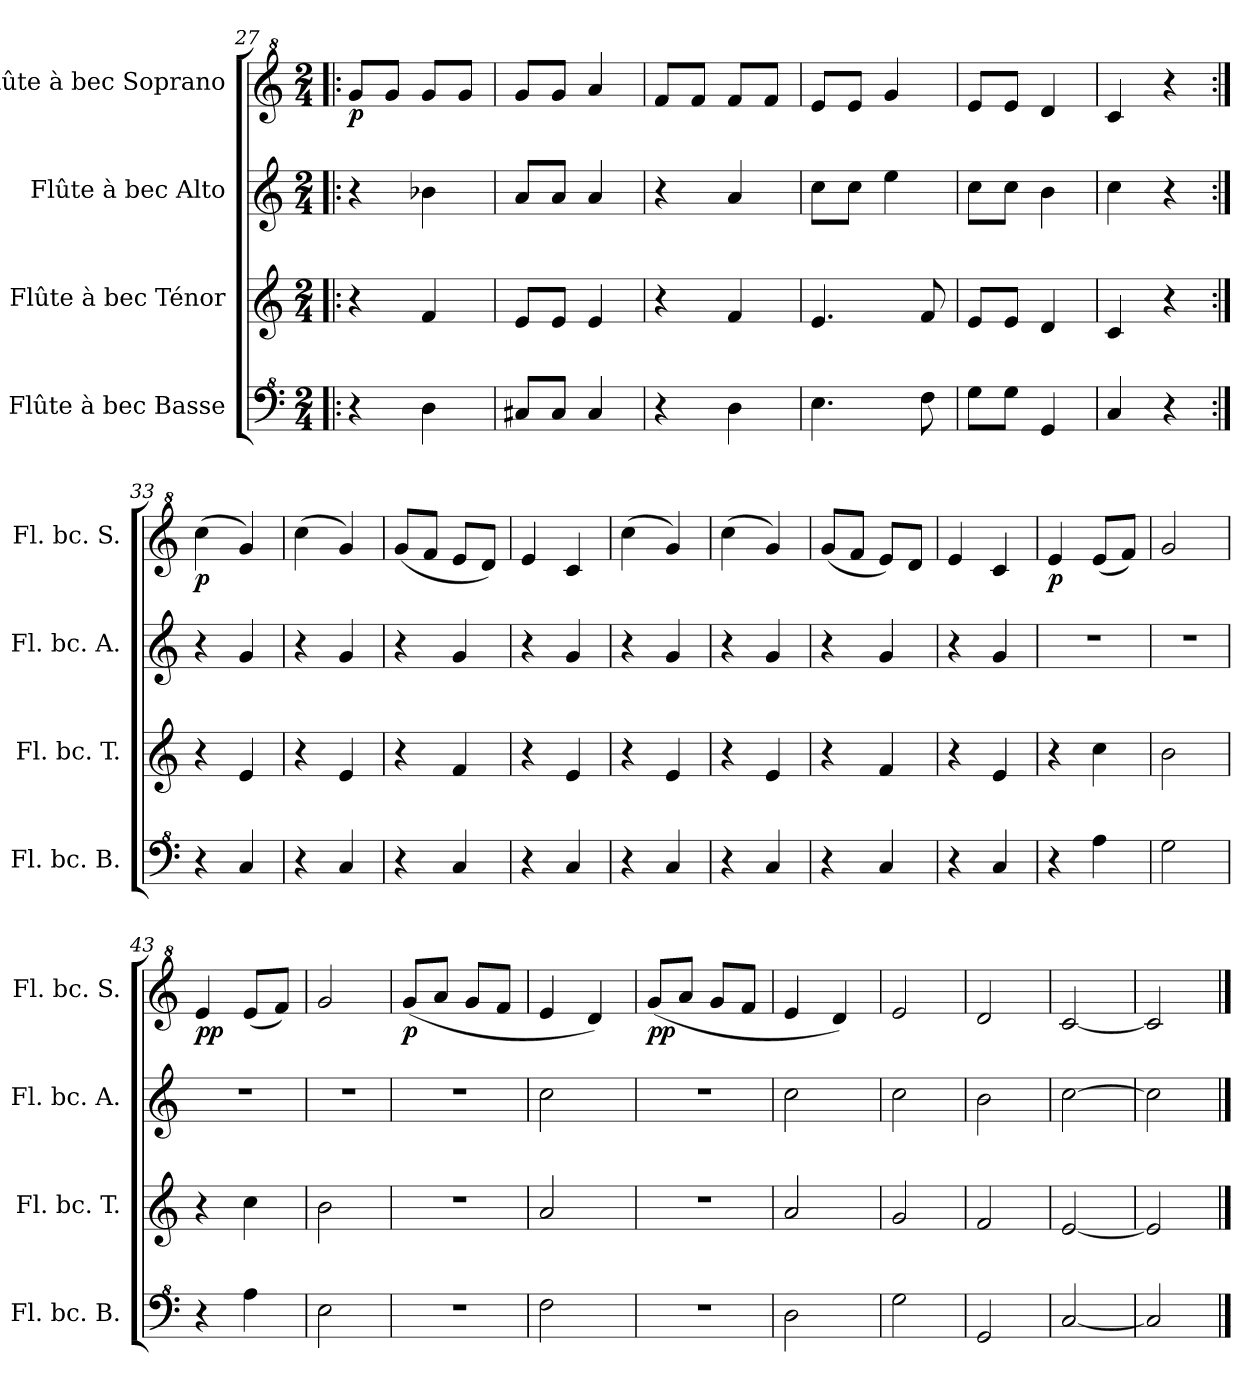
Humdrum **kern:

**kern	**kern	**kern	**kern	**dynam
*part4	*part3	*part2	*part1	*part1
*staff4	*staff3	*staff2	*staff1	*staff1
*I"Flûte à bec Basse	*I"Flûte à bec Ténor	*I"Flûte à bec Alto	*I"Flûte à bec Soprano	*
*I'Fl. bc. B.	*I'Fl. bc. T.	*I'Fl. bc. A.	*I'Fl. bc. S.	*
*clefF^4	*clefG2	*clefG2	*clefG^2	*
*k[]	*k[]	*k[]	*k[]	*
*M2/4	*M2/4	*M2/4	*M2/4	*
=27!|:	=27!|:	=27!|:	=27!|:	=27!|:
!	!	!	!	!LO:DY:b
4r	4r	4r	8gg/L	p
.	.	.	8gg/J	.
4d\	4f/	4b-X\	8gg/L	.
.	.	.	8gg/J	.
=28	=28	=28	=28	=28
8c#X/L	8e/L	8a/L	8gg/L	.
8c#/J	8e/J	8a/J	8gg/J	.
4c#/	4e/	4a/	4aa/	.
=29	=29	=29	=29	=29
4r	4r	4r	8ff/L	.
.	.	.	8ff/J	.
4d\	4f/	4a/	8ff/L	.
.	.	.	8ff/J	.
=30	=30	=30	=30	=30
4.e\	4.e/	8cc\L	8ee/L	.
.	.	8cc\J	8ee/J	.
.	.	4ee\	4gg/	.
8f\	8f/	.	.	.
=31	=31	=31	=31	=31
8g\L	8e/L	8cc\L	8ee/L	.
8g\J	8e/J	8cc\J	8ee/J	.
4G/	4d/	4b\	4dd/	.
=32	=32	=32	=32	=32
4c/	4c/	4cc\	4cc/	.
4r	4r	4r	4r	.
=33:|!	=33:|!	=33:|!	=33:|!	=33:|!
!	!	!	!	!LO:DY:b
4r	4r	4r	(>4ccc\	p
4c/	4e/	4g/	4gg/)	.
=34	=34	=34	=34	=34
4r	4r	4r	(>4ccc\	.
4c/	4e/	4g/	4gg/)	.
=35	=35	=35	=35	=35
4r	4r	4r	(<8gg/L	.
.	.	.	8ff/J	.
4c/	4f/	4g/	8ee/L	.
.	.	.	8dd/J)	.
=36	=36	=36	=36	=36
4r	4r	4r	4ee/	.
4c/	4e/	4g/	4cc/	.
=37	=37	=37	=37	=37
4r	4r	4r	(>4ccc\	.
4c/	4e/	4g/	4gg/)	.
!!LO:PB:g=z
=38	=38	=38	=38	=38
4r	4r	4r	(>4ccc\	.
4c/	4e/	4g/	4gg/)	.
=39	=39	=39	=39	=39
4r	4r	4r	(<8gg/L	.
.	.	.	8ff/J	.
4c/	4f/	4g/	8ee/L)	.
.	.	.	8dd/J	.
=40	=40	=40	=40	=40
4r	4r	4r	4ee/	.
4c/	4e/	4g/	4cc/	.
=41	=41	=41	=41	=41
!	!	!	!	!LO:DY:b
4r	4r	2r	4ee/	p
4a\	4cc\	.	(<8ee/L	.
.	.	.	8ff/J)	.
=42	=42	=42	=42	=42
2g\	2b\	2r	2gg/	.
=43	=43	=43	=43	=43
!	!	!	!	!LO:DY:b
4r	4r	2r	4ee/	pp
4a\	4cc\	.	(<8ee/L	.
.	.	.	8ff/J)	.
=44	=44	=44	=44	=44
2e\	2b\	2r	2gg/	.
=45	=45	=45	=45	=45
!	!	!	!	!LO:DY:b
2r	2r	2r	(>8gg/L	p
.	.	.	8aa/J	.
.	.	.	8gg/L	.
.	.	.	8ff/J	.
=46	=46	=46	=46	=46
2f\	2a/	2cc\	4ee/	.
.	.	.	4dd/)	.
=47	=47	=47	=47	=47
!	!	!	!	!LO:DY:b
2r	2r	2r	(>8gg/L	pp
.	.	.	8aa/J	.
.	.	.	8gg/L	.
.	.	.	8ff/J	.
=48	=48	=48	=48	=48
2d\	2a/	2cc\	4ee/	.
.	.	.	4dd/)	.
=49	=49	=49	=49	=49
2g\	2g/	2cc\	2ee/	.
=50	=50	=50	=50	=50
2G/	2f/	2b\	2dd/	.
=51	=51	=51	=51	=51
[2c/	[2e/	[2cc\	[2cc/	.
=52	=52	=52	=52	=52
2c/]	2e/]	2cc\]	2cc/]	.
==	==	==	==	==
*-	*-	*-	*-	*-
